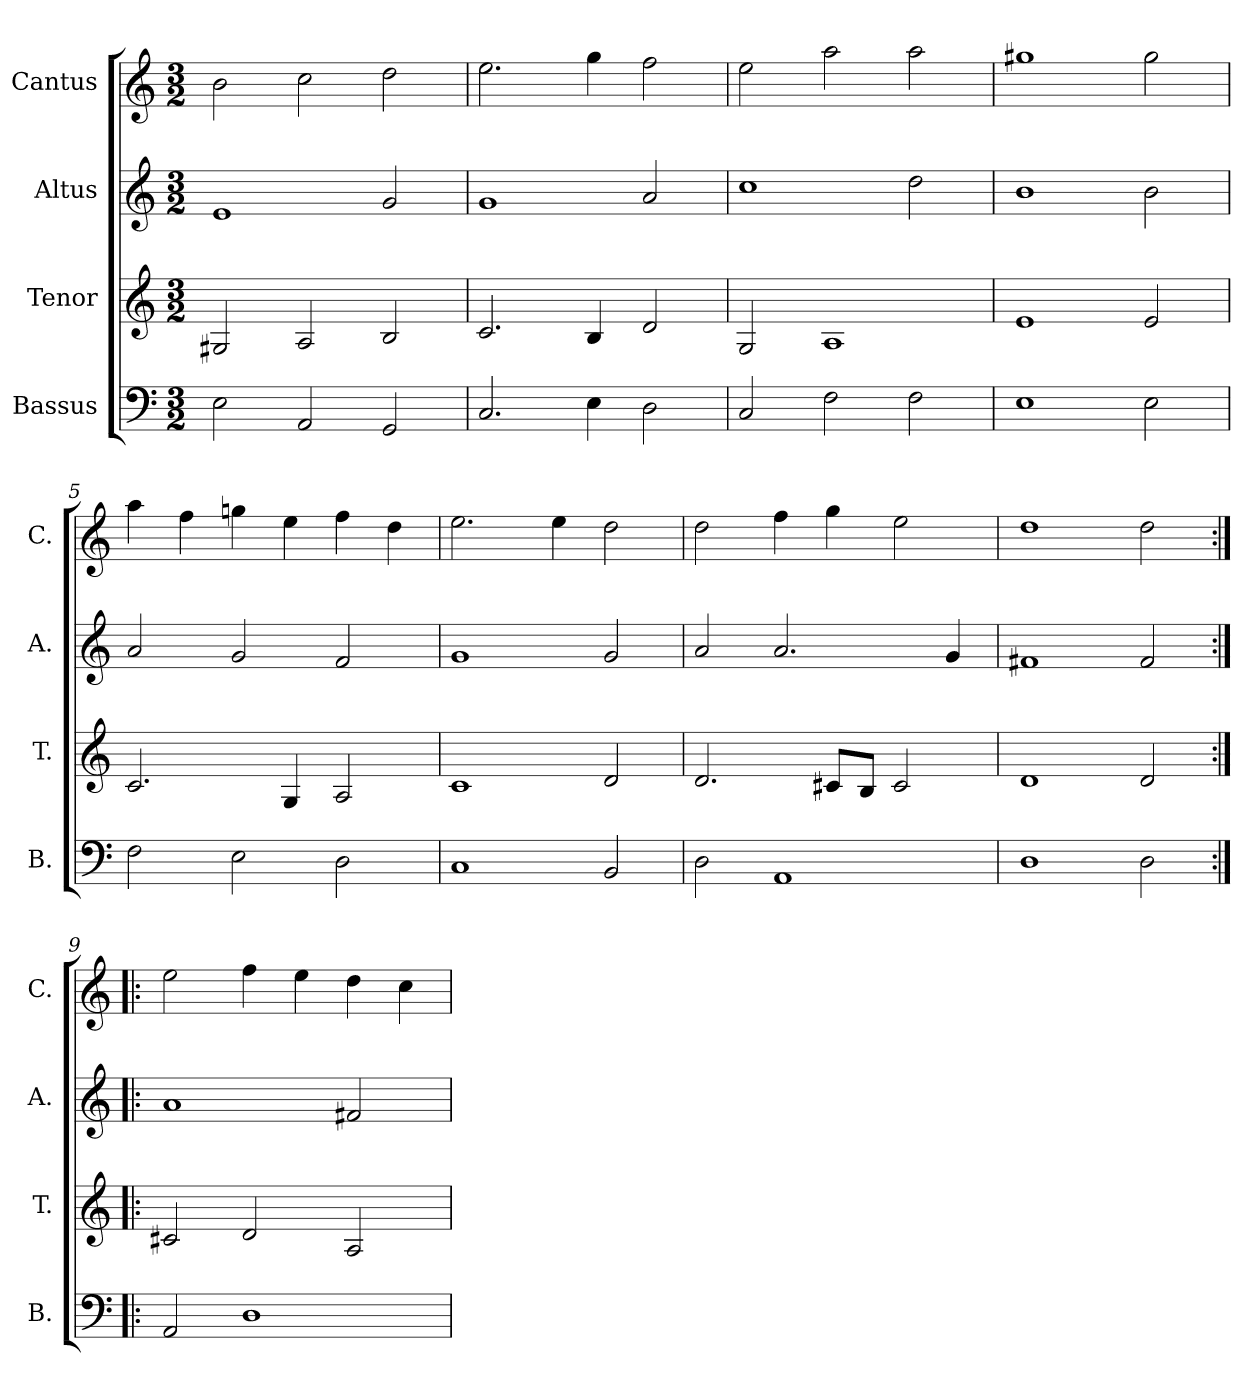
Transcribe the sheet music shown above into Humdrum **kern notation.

**kern	**kern	**kern	**kern
*part4	*part3	*part2	*part1
*staff4	*staff3	*staff2	*staff1
*I"Bassus	*I"Tenor	*I"Altus	*I"Cantus
*I'B.	*I'T.	*I'A.	*I'C.
*clefF4	*clefG2	*clefG2	*clefG2
*k[]	*k[]	*k[]	*k[]
*C:	*C:	*C:	*C:
*M3/2	*M3/2	*M3/2	*M3/2
=1	=1	=1	=1
2E\	2G#X/	1e/	2b\
2AA/	2A/	.	2cc\
2GG/	2B/	2g/	2dd\
=2	=2	=2	=2
2.C/	2.c/	1g/	2.ee\
4E\	4B/	.	4gg\
2D\	2d/	2a/	2ff\
=3	=3	=3	=3
2C/	2G/	1cc\	2ee\
2F\	1A/	.	2aa\
2F\	.	2dd\	2aa\
=4	=4	=4	=4
1E\	1e/	1b\	1gg#X\
2E\	2e/	2b\	2gg#\
=5	=5	=5	=5
2F\	2.c/	2a/	4aa\
.	.	.	4ff\
2E\	.	2g/	4ggn\
.	4G/	.	4ee\
2D\	2A/	2f/	4ff\
.	.	.	4dd\
=6	=6	=6	=6
1C/	1c/	1g/	2.ee\
.	.	.	4ee\
2BB/	2d/	2g/	2dd\
=7	=7	=7	=7
2D\	2.d/	2a/	2dd\
1AA/	.	2.a/	4ff\
.	8c#X/L	.	4gg\
.	8B/J	.	.
.	2c#/	.	2ee\
.	.	4g/	.
=8	=8	=8	=8
1D\	1d/	1f#X/	1dd\
2D\	2d/	2f#/	2dd\
!!LO:LB:g=z
=9:|!|:	=9:|!|:	=9:|!|:	=9:|!|:
2AA/	2c#X/	1a/	2ee\
1D\	2d/	.	4ff\
.	.	.	4ee\
.	2A/	2f#X/	4dd\
.	.	.	4cc\
=	=	=	=
*-	*-	*-	*-
